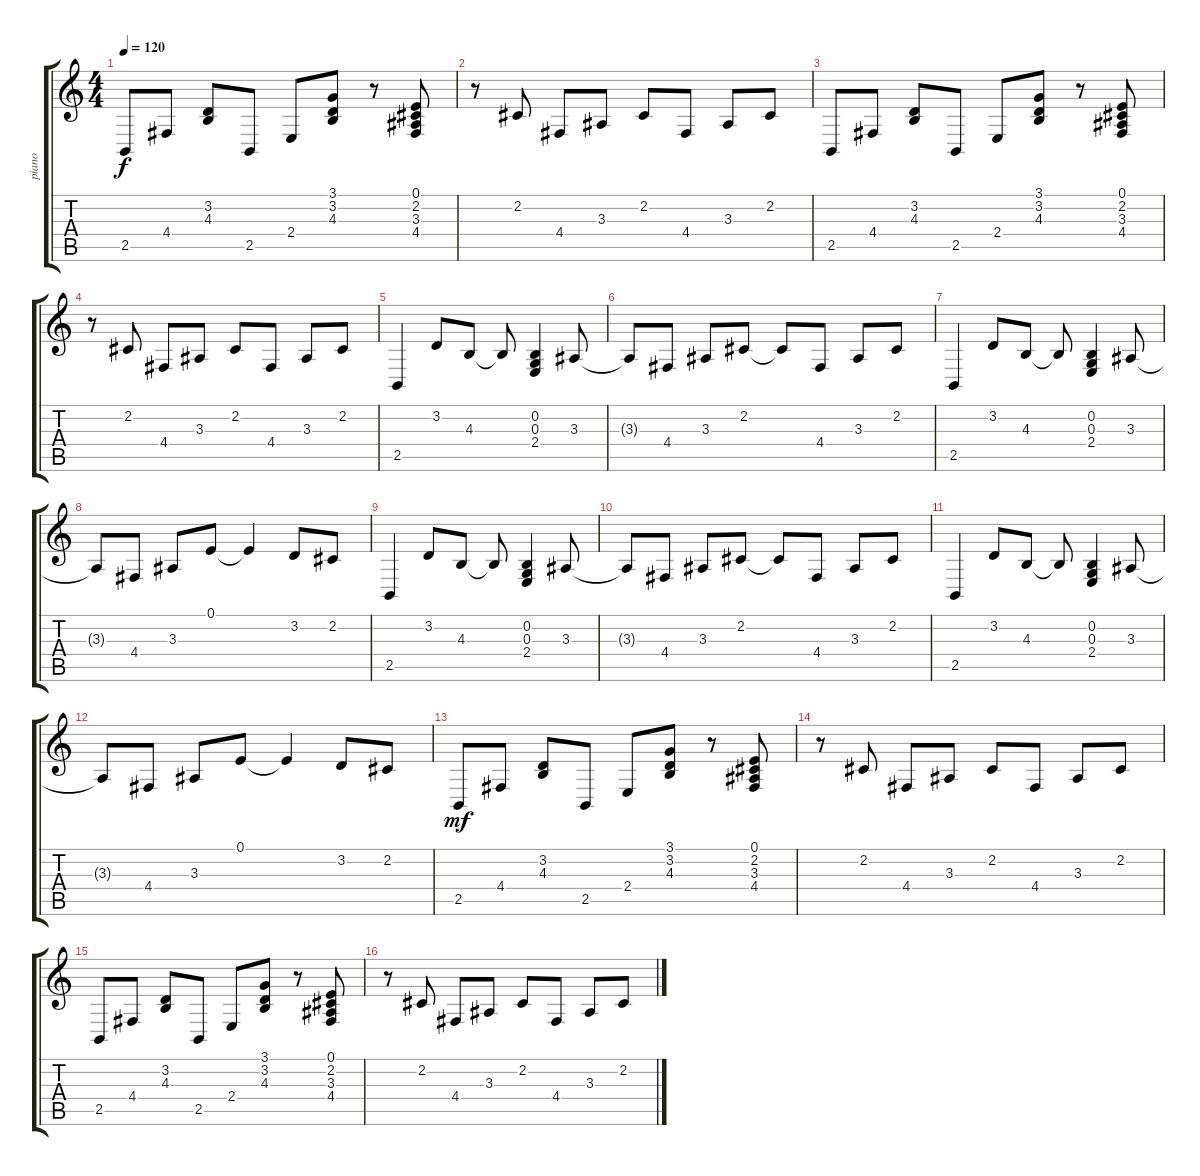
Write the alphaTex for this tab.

\track ("piano" "piano") {instrument brightacousticpiano}
\staff {score tabs}
\tuning (E4 B3 G3 D3 A2 E2) {hide}
\ts (4 4)
\tempo 120
\clef g2
\ks c
2.5.8{dy f} 4.4.8 (3.2 4.3).8 2.5.8 2.4.8 (3.1 3.2 4.3).8 r.8 (0.1 2.2 3.3 4.4).8 |
r.8 2.2.8 4.4.8 3.3.8 2.2.8 4.4.8 3.3.8 2.2.8 |
2.5.8 4.4.8 (3.2 4.3).8 2.5.8 2.4.8 (3.1 3.2 4.3).8 r.8 (0.1 2.2 3.3 4.4).8 |
r.8 2.2.8 4.4.8 3.3.8 2.2.8 4.4.8 3.3.8 2.2.8 |
2.5.4 3.2.8 4.3.8 4.3{t}.8 (0.2 0.3 2.4).4 3.3.8 |
3.3{t}.8 4.4.8 3.3.8 2.2.8 2.2{t}.8 4.4.8 3.3.8 2.2.8 |
2.5.4 3.2.8 4.3.8 4.3{t}.8 (0.2 0.3 2.4).4 3.3.8 |
3.3{t}.8 4.4.8 3.3.8 0.1.8 0.1{t}.4 3.2.8 2.2.8 |
2.5.4 3.2.8 4.3.8 4.3{t}.8 (0.2 0.3 2.4).4 3.3.8 |
3.3{t}.8 4.4.8 3.3.8 2.2.8 2.2{t}.8 4.4.8 3.3.8 2.2.8 |
2.5.4 3.2.8 4.3.8 4.3{t}.8 (0.2 0.3 2.4).4 3.3.8 |
3.3{t}.8 4.4.8 3.3.8 0.1.8 0.1{t}.4 3.2.8 2.2.8 |
2.5.8{dy mf} 4.4.8 (3.2 4.3).8 2.5.8 2.4.8 (3.1 3.2 4.3).8 r.8 (0.1 2.2 3.3 4.4).8 |
r.8 2.2.8 4.4.8 3.3.8 2.2.8 4.4.8 3.3.8 2.2.8 |
2.5.8 4.4.8 (3.2 4.3).8 2.5.8 2.4.8 (3.1 3.2 4.3).8 r.8 (0.1 2.2 3.3 4.4).8 |
r.8 2.2.8 4.4.8 3.3.8 2.2.8 4.4.8 3.3.8 2.2.8
